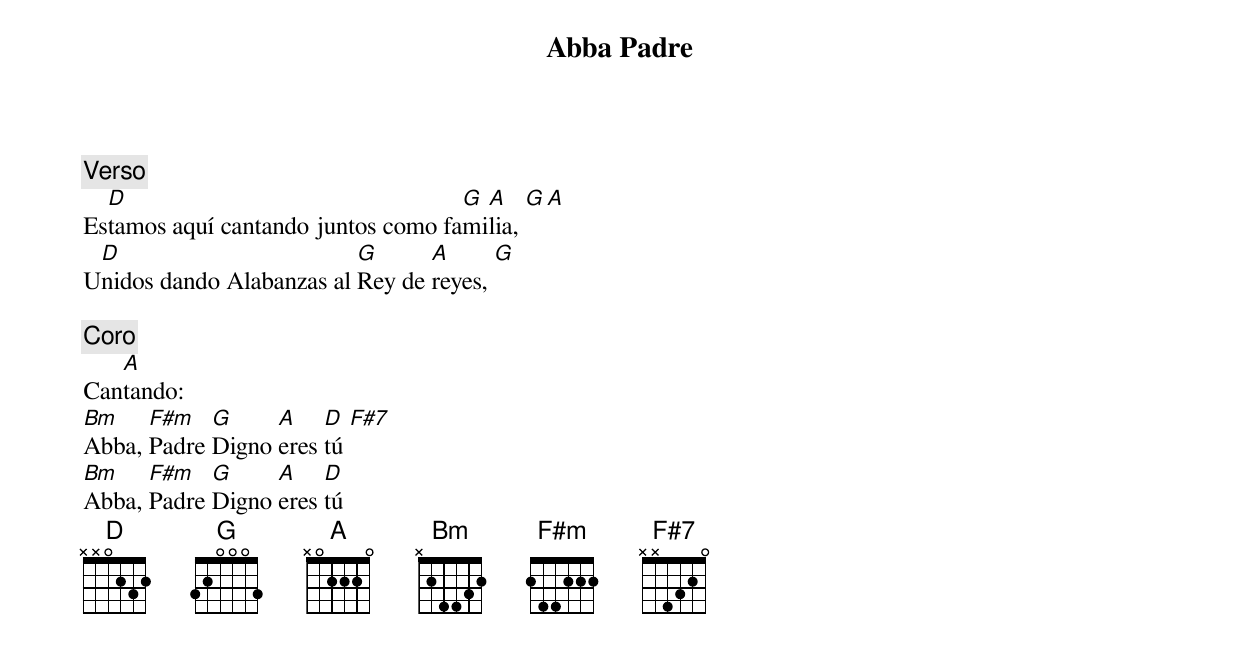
{title: Abba Padre}

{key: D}
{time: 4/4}

{comment: Verso}
Es[D]tamos aquí cantando juntos como fa[G]mi[A]lia, [G][A]
U[D]nidos dando Alabanzas al [G]Rey de [A]reyes, [G]

{comment: Coro}
Can[A]tando:
[Bm]Abba, [F#m]Padre [G]Digno [A]eres [D]tú [F#7]
[Bm]Abba, [F#m]Padre [G]Digno [A]eres [D]tú
